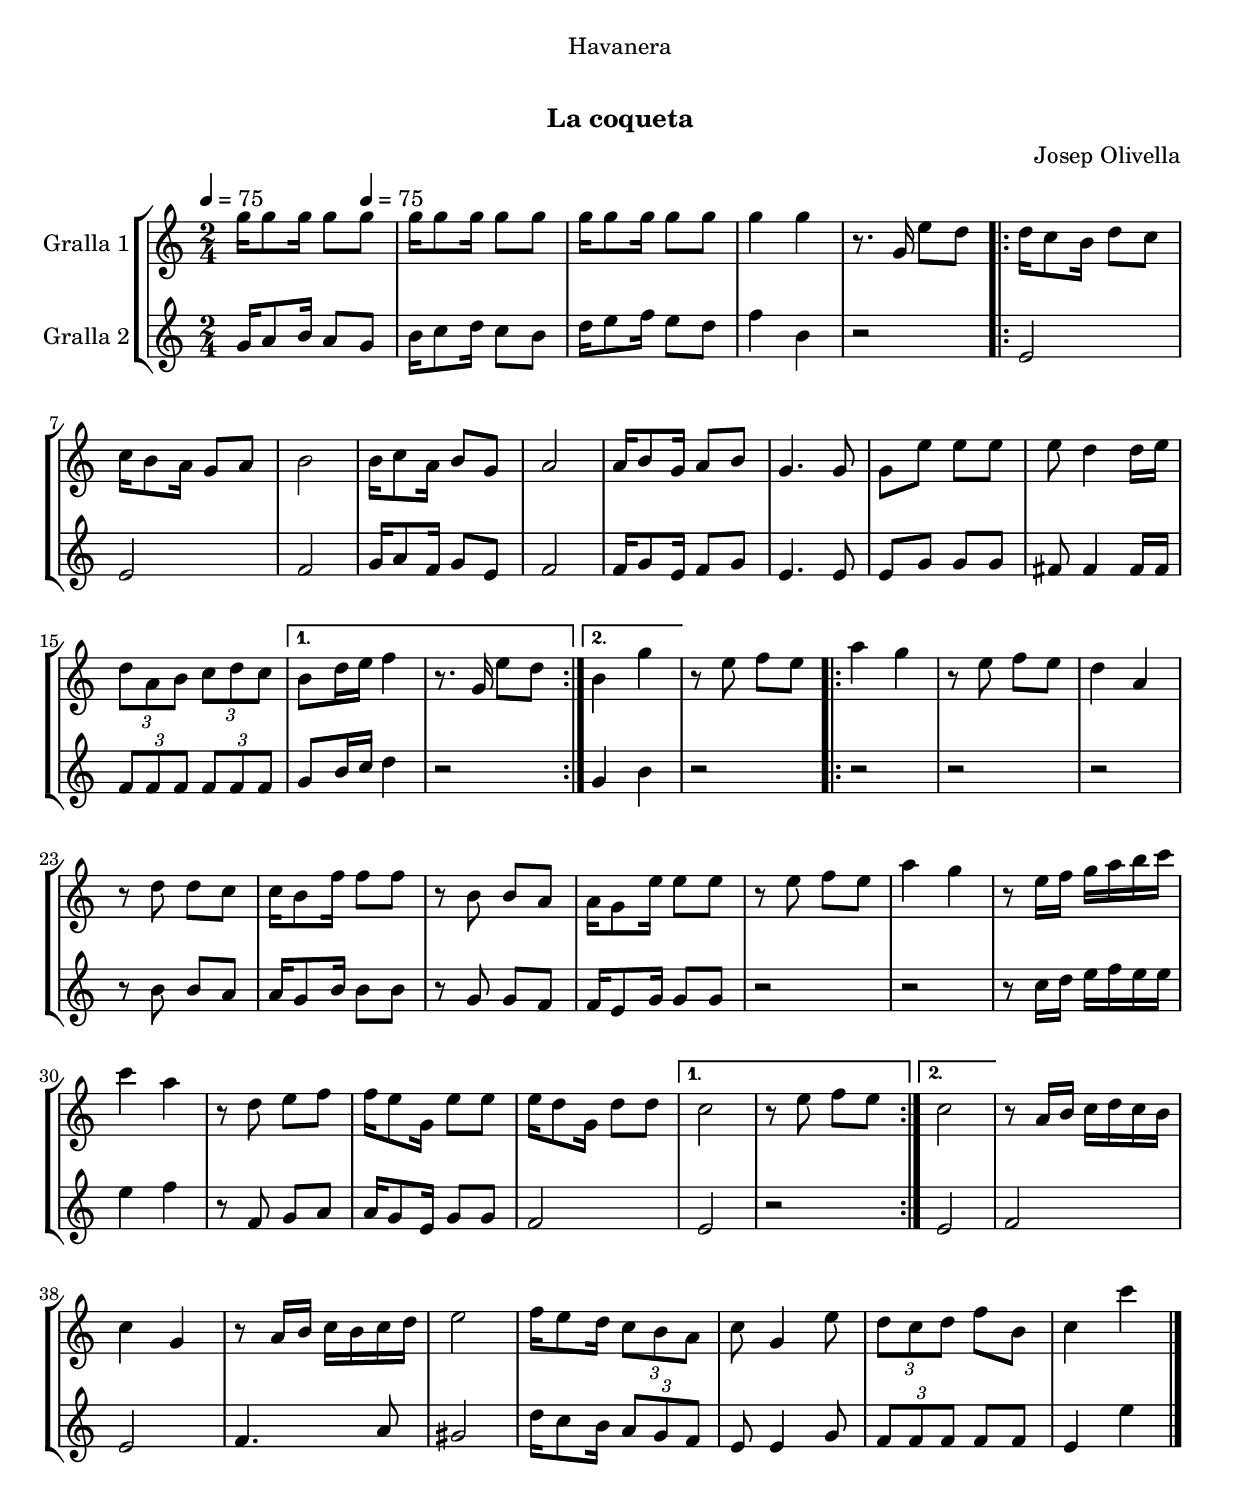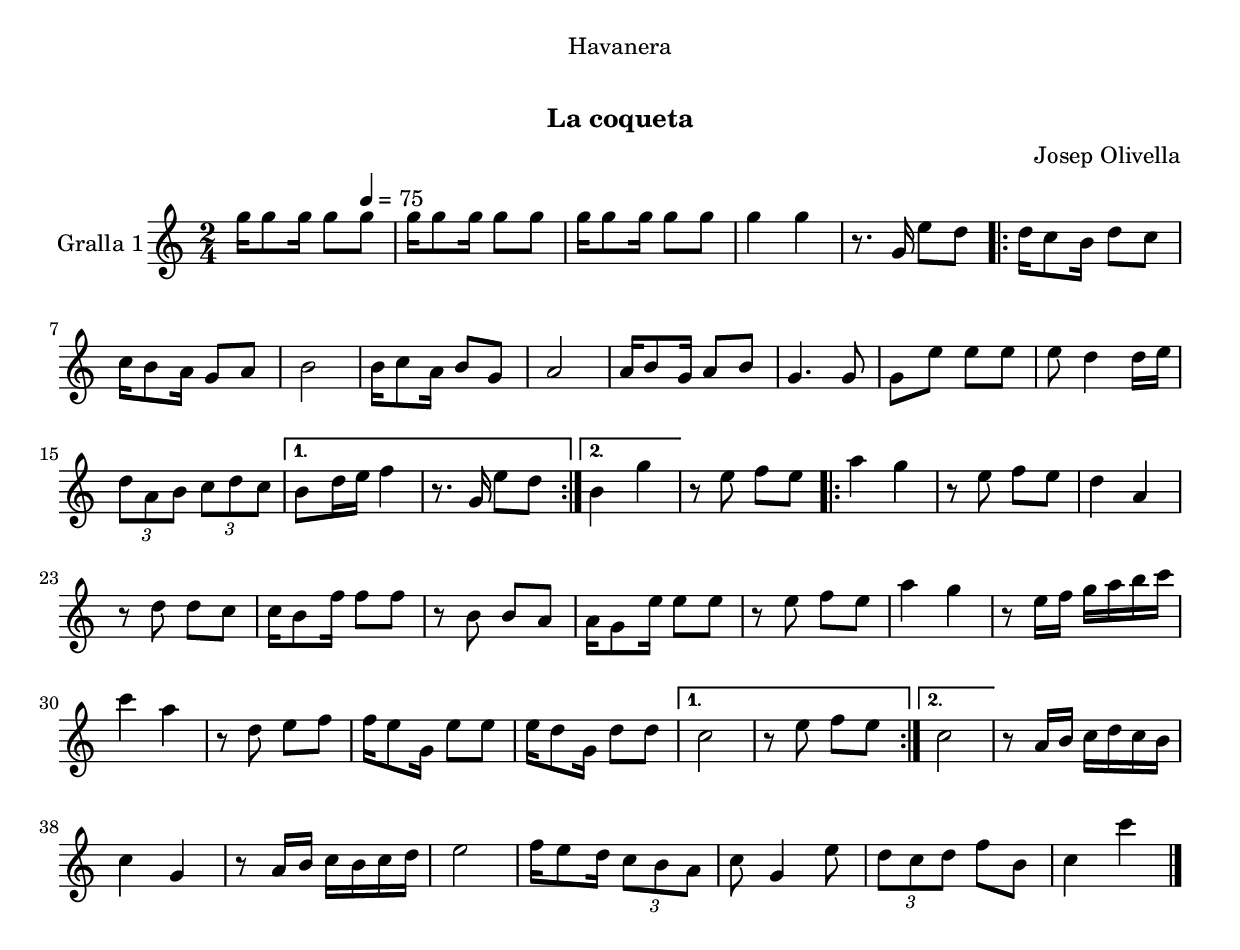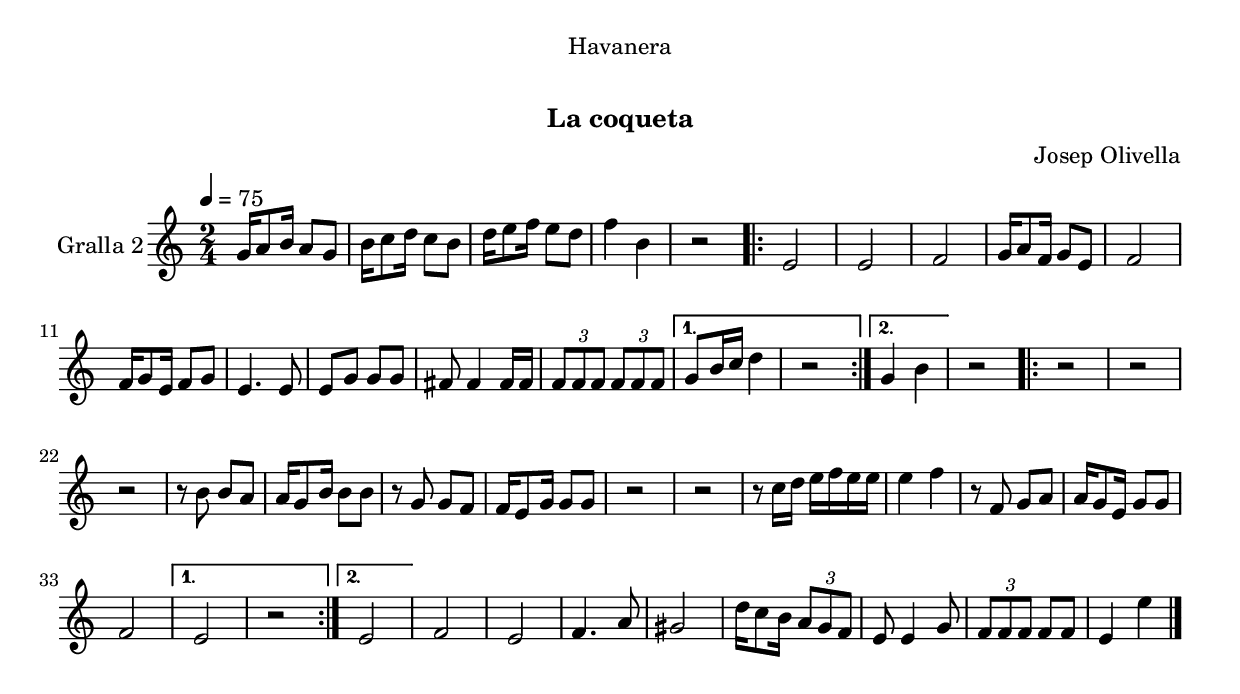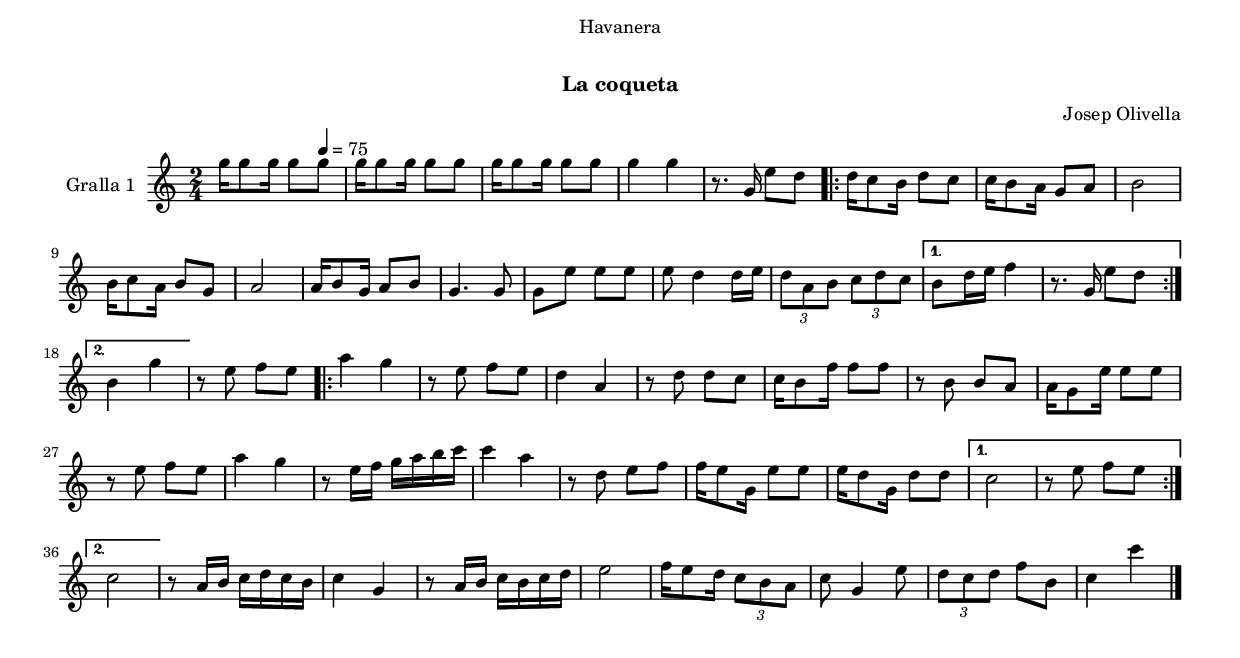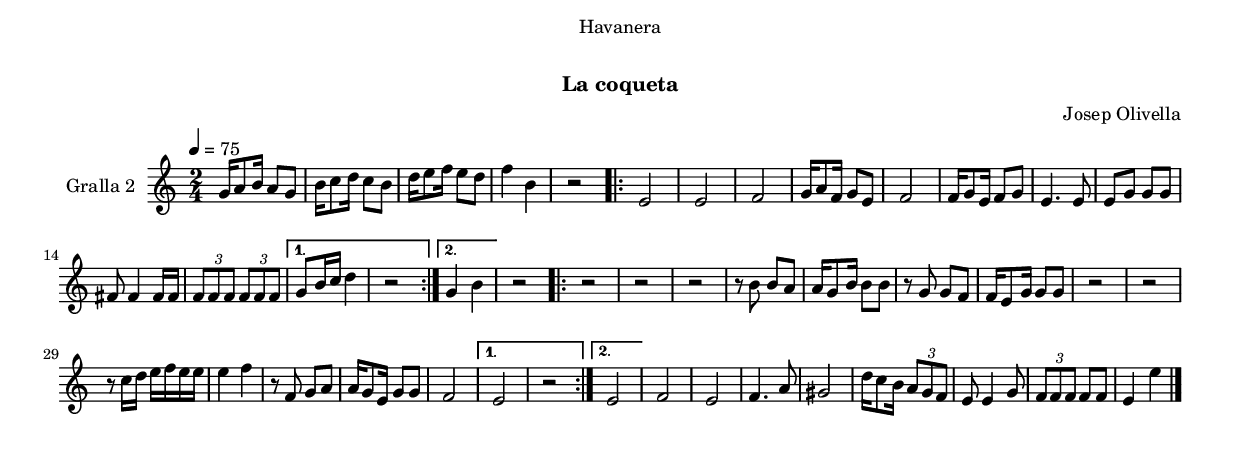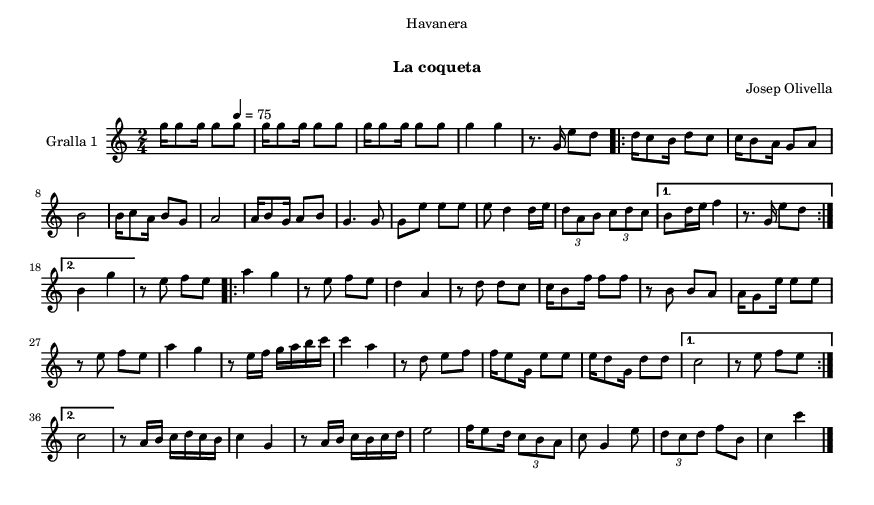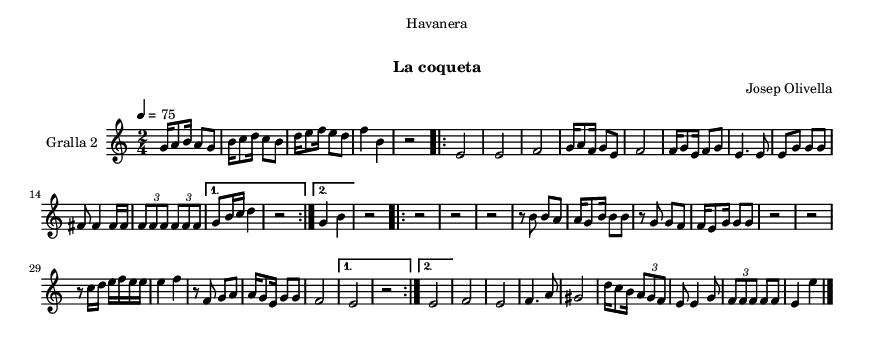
\version "2.16.0"

\header {
  dedication="Havanera"
  title="   "
  subtitle="La coqueta"
  subsubtitle=""
  poet=""
  meter=""
  piece=""
  composer="Josep Olivella"
  arranger=""
  opus=""
  instrument=""
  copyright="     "
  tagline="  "
}

liniaroAa =
\relative g''
{
  \clef treble
  \key c \major
  \time 2/4
  g16 g8 g16 g8 \tempo 4 = 75 g  |
  g16 g8 g16 g8 g  |
  g16 g8 g16 g8 g  |
  g4 g  |
  %05
  r8. g,16 e'8 d  |
  \repeat volta 2 { d16 c8 b16 d8 c  |
  c16 b8 a16 g8 a  |
  b2  |
  b16 c8 a16 b8 g  |
  %10
  a2  |
  a16 b8 g16 a8 b  |
  g4. g8  |
  g8 e' e e  |
  e8 d4 d16 e  |
  %15
  \times 2/3 { d8 a b } \times 2/3 { c d c } }
  \alternative { { b8 d16 e f4  |
  r8. g,16 e'8 d }
  { b4 g' } }
  r8 e f e  |
  %20
  \repeat volta 2 { a4 g  |
  r8 e f e  |
  d4 a  |
  r8 d d c  |
  c16 b8 f'16 f8 f  |
  %25
  r8 b, b a  |
  a16 g8 e'16 e8 e  |
  r8 e f e  |
  a4 g  |
  r8 e16 f g a b c  |
  %30
  c4 a  |
  r8 d, e f  |
  f16 e8 g,16 e'8 e  |
  e16 d8 g,16 d'8 d }
  \alternative { { c2  |
  %35
  r8 e f e }
  { c2 } }
  r8 a16 b c d c b  |
  c4 g  |
  r8 a16 b c b c d  |
  %40
  e2  |
  f16 e8 d16 \times 2/3 { c8 b a }  |
  c8 g4 e'8  |
  \times 2/3 { d8 c d } f b,  |
  c4 c'  \bar "|."
}

liniaroAb =
\relative g'
{
  \tempo 4 = 75
  \clef treble
  \key c \major
  \time 2/4
  g16 a8 b16 a8 g  |
  b16 c8 d16 c8 b  |
  d16 e8 f16 e8 d  |
  f4 b,  |
  %05
  r2  |
  \repeat volta 2 { e,2  |
  e2  |
  f2  |
  g16 a8 f16 g8 e  |
  %10
  f2  |
  f16 g8 e16 f8 g  |
  e4. e8  |
  e8 g g g  |
  fis8 fis4 fis16 fis  |
  %15
  \times 2/3 { f8 f f } \times 2/3 { f f f } }
  \alternative { { g8 b16 c d4  |
  r2 }
  { g,4 b } }
  r2  |
  %20
  \repeat volta 2 { r2  |
  r2  |
  r2  |
  r8 b b a  |
  a16 g8 b16 b8 b  |
  %25
  r8 g g f  |
  f16 e8 g16 g8 g  |
  r2  |
  r2  |
  r8 c16 d e f e e  |
  %30
  e4 f  |
  r8 f, g a  |
  a16 g8 e16 g8 g  |
  f2 }
  \alternative { { e2  |
  %35
  r2 }
  { e2 } }
  f2  |
  e2  |
  f4. a8  |
  %40
  gis2  |
  d'16 c8 b16 \times 2/3 { a8 g f }  |
  e8 e4 g8  |
  \times 2/3 { f8 f f } f f  |
  e4 e'  \bar "|."
}

\book {

\paper {
  print-page-number = false
  #(set-paper-size "a4")
  #(layout-set-staff-size 20)
}

\bookpart {
  \score {
    \new StaffGroup {
      \override Score.RehearsalMark #'self-alignment-X = #LEFT
      <<
        \new Staff \with {instrumentName = #"Gralla 1" } \liniaroAa
        \new Staff \with {instrumentName = #"Gralla 2" } \liniaroAb
      >>
    }
    \layout {}
  }\score { \unfoldRepeats
    \new StaffGroup {
      \override Score.RehearsalMark #'self-alignment-X = #LEFT
      <<
        \new Staff \with {instrumentName = #"Gralla 1" } \liniaroAa
        \new Staff \with {instrumentName = #"Gralla 2" } \liniaroAb
      >>
    }
    \midi {}
  }
}

\bookpart {
  \header {}
  \score {
    \new StaffGroup {
      \override Score.RehearsalMark #'self-alignment-X = #LEFT
      <<
        \new Staff \with {instrumentName = #"Gralla 1" } \liniaroAa
      >>
    }
    \layout {}
  }\score { \unfoldRepeats
    \new StaffGroup {
      \override Score.RehearsalMark #'self-alignment-X = #LEFT
      <<
        \new Staff \with {instrumentName = #"Gralla 1" } \liniaroAa
      >>
    }
    \midi {}
  }
}

\bookpart {
  \header {}
  \score {
    \new StaffGroup {
      \override Score.RehearsalMark #'self-alignment-X = #LEFT
      <<
        \new Staff \with {instrumentName = #"Gralla 2" } \liniaroAb
      >>
    }
    \layout {}
  }\score { \unfoldRepeats
    \new StaffGroup {
      \override Score.RehearsalMark #'self-alignment-X = #LEFT
      <<
        \new Staff \with {instrumentName = #"Gralla 2" } \liniaroAb
      >>
    }
    \midi {}
  }
}

}

\book {

\paper {
  print-page-number = false
  #(set-paper-size "a5landscape")
  #(layout-set-staff-size 16)
}

\bookpart {
  \header {}
  \score {
    \new StaffGroup {
      \override Score.RehearsalMark #'self-alignment-X = #LEFT
      <<
        \new Staff \with {instrumentName = #"Gralla 1" } \liniaroAa
      >>
    }
    \layout {}
  }
}

\bookpart {
  \header {}
  \score {
    \new StaffGroup {
      \override Score.RehearsalMark #'self-alignment-X = #LEFT
      <<
        \new Staff \with {instrumentName = #"Gralla 2" } \liniaroAb
      >>
    }
    \layout {}
  }
}

}

\book {

\paper {
  print-page-number = false
  #(set-paper-size "a6landscape")
  #(layout-set-staff-size 12)
}

\bookpart {
  \header {}
  \score {
    \new StaffGroup {
      \override Score.RehearsalMark #'self-alignment-X = #LEFT
      <<
        \new Staff \with {instrumentName = #"Gralla 1" } \liniaroAa
      >>
    }
    \layout {}
  }
}

\bookpart {
  \header {}
  \score {
    \new StaffGroup {
      \override Score.RehearsalMark #'self-alignment-X = #LEFT
      <<
        \new Staff \with {instrumentName = #"Gralla 2" } \liniaroAb
      >>
    }
    \layout {}
  }
}

}

